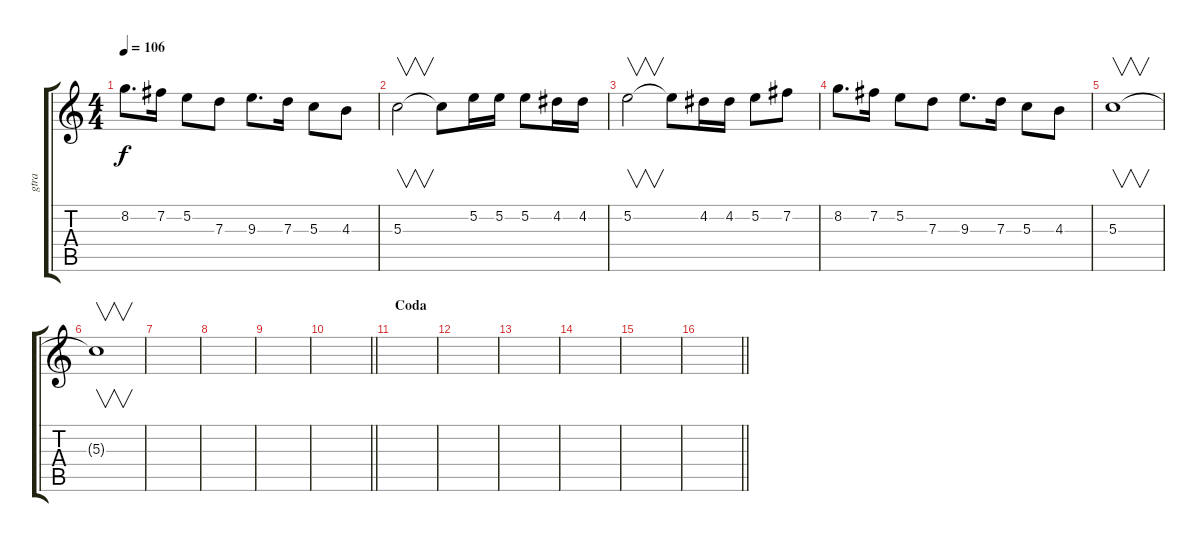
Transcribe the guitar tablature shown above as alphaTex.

\track ("gtra" "gtra") {instrument acousticguitarsteel}
\staff {score tabs}
\tuning (E4 B3 G3 D3 A2 E2) {hide}
\ts (4 4)
\tempo 106
\clef g2
\ks c
8.2.8{d dy f} 7.2.16 5.2.8 7.3.8 9.3.8{d} 7.3.16 5.3.8 4.3.8 |
5.3.2{v} 5.3{t}.8 5.2.16 5.2.16 5.2.8 4.2.16 4.2.16 |
5.2.2{v} 5.2{t}.8 4.2.16 4.2.16 5.2.8 7.2.8 |
8.2.8{d} 7.2.16 5.2.8 7.3.8 9.3.8{d} 7.3.16 5.3.8 4.3.8 |
5.3.1{v} |
5.3{t}.1{v} |
|
|
|
\barLineRight lightlight
|
\section ("" "Coda")
|
|
|
|
|
\barLineRight lightlight
